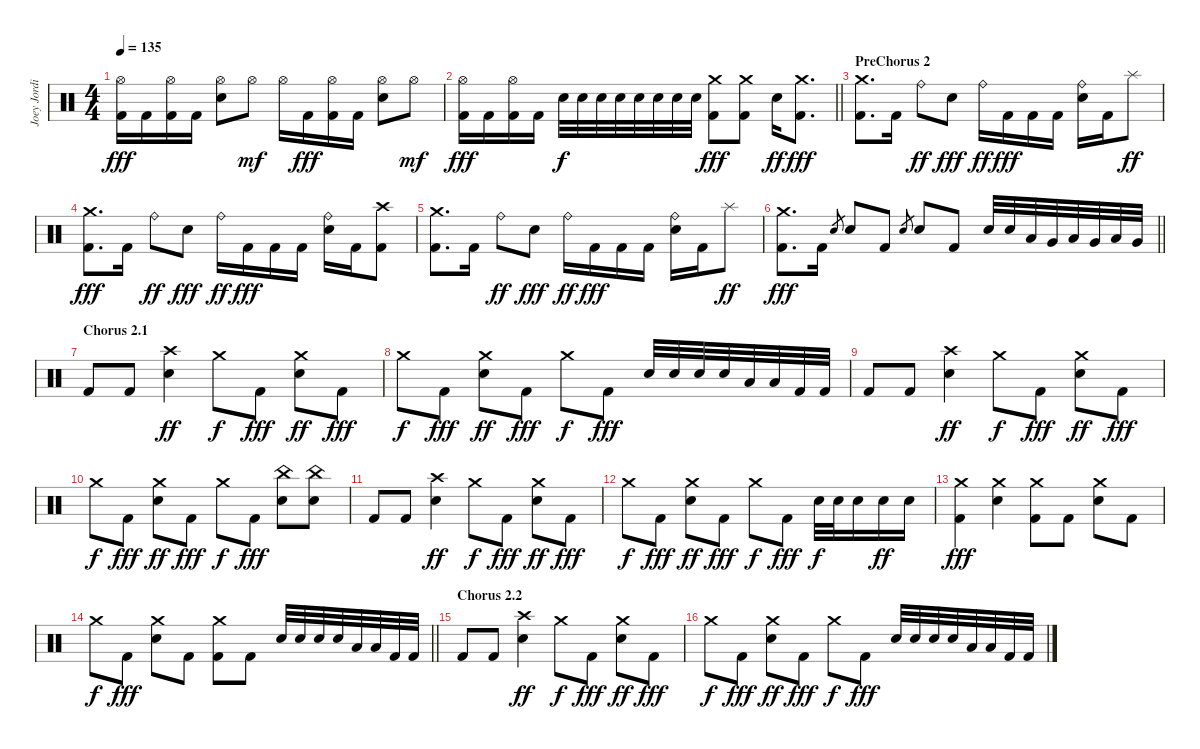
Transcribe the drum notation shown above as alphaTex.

\track ("Joey Jordison" "Joey Jordi") {instrument percussion}
\staff {score}
\articulation defaults
\ts (4 4)
\tempo 135
\clef neutral
\ks c
("Hi-Hat (open)" "Kick (hit) 2").16{dy fff} "Kick (hit) 2".16 ("Hi-Hat (open)" "Kick (hit) 2").16 "Kick (hit) 2".16 ("Hi-Hat (open)" "Electric Snare (hit)").8 "Hi-Hat (open)".8{dy mf} "Hi-Hat (open)".16 "Kick (hit) 2".16{dy fff} ("Hi-Hat (open)" "Kick (hit) 2").16 "Kick (hit) 2".16 ("Hi-Hat (open)" "Electric Snare (hit)").8 "Hi-Hat (open)".8{dy mf} |
\barLineRight lightlight
("Hi-Hat (open)" "Kick (hit) 2").16{dy fff} "Kick (hit) 2".16 ("Hi-Hat (open)" "Kick (hit) 2").16 "Kick (hit) 2".16 "Electric Snare (hit)".32{dy f} "Electric Snare (hit)".32 "Electric Snare (hit)".32 "Electric Snare (hit)".32 "Electric Snare (hit)".32 "Electric Snare (hit)".32 "Electric Snare (hit)".32 "Electric Snare (hit)".32 ("Crash medium (hit)" "Kick (hit) 2").8{dy fff} ("Crash medium (hit)" "Kick (hit) 2").8 "Electric Snare (hit)".16{dy ff} ("Crash medium (hit)" "Kick (hit) 2").8{d dy fff} |
\section ("" "PreChorus 2")
("Crash medium (hit)" "Kick (hit) 2").8{d} "Kick (hit) 2".16 "Ride (bell)".8{dy ff} "Electric Snare (hit)".8{dy fff} "Ride (bell)".16{dy ff} "Kick (hit) 2".16{dy fff} "Kick (hit) 2".16 "Kick (hit) 2".16 ("Ride (bell)" "Electric Snare (hit)").16 "Kick (hit) 2".16 "Splash (hit)".8{dy ff} |
("Crash medium (hit)" "Kick (hit) 2").8{d dy fff} "Kick (hit) 2".16 "Ride (bell)".8{dy ff} "Electric Snare (hit)".8{dy fff} "Ride (bell)".16{dy ff} "Kick (hit) 2".16{dy fff} "Kick (hit) 2".16 "Kick (hit) 2".16 ("Ride (bell)" "Electric Snare (hit)").16 "Kick (hit) 2".16 ("Crash high (hit)" "Kick (hit) 2").8 |
("Crash medium (hit)" "Kick (hit) 2").8{d} "Kick (hit) 2".16 "Ride (bell)".8{dy ff} "Electric Snare (hit)".8{dy fff} "Ride (bell)".16{dy ff} "Kick (hit) 2".16{dy fff} "Kick (hit) 2".16 "Kick (hit) 2".16 ("Ride (bell)" "Electric Snare (hit)").16 "Kick (hit) 2".16 "Splash (hit)".8{dy ff} |
\barLineRight lightlight
("Crash medium (hit)" "Kick (hit) 2").8{d dy fff} "Kick (hit) 2".16 "Electric Snare (hit)".8{gr} "Electric Snare (hit)".8 "Kick (hit) 2".8 "Electric Snare (hit)".8{gr} "Electric Snare (hit)".8 "Kick (hit) 2".8 "Electric Snare (hit)".32 "Electric Snare (hit)".32 "Low Tom (hit)".32 "Very Low Tom (hit)".32 "Low Tom (hit)".32 "Very Low Tom (hit)".32 "Low Tom (hit)".32 "Very Low Tom (hit)".32 |
\section ("" "Chorus 2.1")
"Kick (hit) 2".8 "Kick (hit) 2".8 ("Crash high (hit)" "Electric Snare (hit)").4{dy ff} "Crash medium (hit)".8{dy f} "Kick (hit) 2".8{dy fff} ("Crash medium (hit)" "Electric Snare (hit)").8{dy ff} "Kick (hit) 2".8{dy fff} |
"Crash medium (hit)".8{dy f} "Kick (hit) 2".8{dy fff} ("Crash medium (hit)" "Electric Snare (hit)").8{dy ff} "Kick (hit) 2".8{dy fff} "Crash medium (hit)".8{dy f} "Kick (hit) 2".8{dy fff} "Electric Snare (hit)".32 "Electric Snare (hit)".32 "Electric Snare (hit)".32 "Electric Snare (hit)".32 "Low Tom (hit)".32 "Low Tom (hit)".32 "Kick (hit) 2".32 "Kick (hit) 2".32 |
"Kick (hit) 2".8 "Kick (hit) 2".8 ("Crash high (hit)" "Electric Snare (hit)").4{dy ff} "Crash medium (hit)".8{dy f} "Kick (hit) 2".8{dy fff} ("Crash medium (hit)" "Electric Snare (hit)").8{dy ff} "Kick (hit) 2".8{dy fff} |
"Crash medium (hit)".8{dy f} "Kick (hit) 2".8{dy fff} ("Crash medium (hit)" "Electric Snare (hit)").8{dy ff} "Kick (hit) 2".8{dy fff} "Crash medium (hit)".8{dy f} "Kick (hit) 2".8{dy fff} ("China (hit)" "Electric Snare (hit)").8 ("China (hit)" "Electric Snare (hit)").8 |
"Kick (hit) 2".8 "Kick (hit) 2".8 ("Crash high (hit)" "Electric Snare (hit)").4{dy ff} "Crash medium (hit)".8{dy f} "Kick (hit) 2".8{dy fff} ("Crash medium (hit)" "Electric Snare (hit)").8{dy ff} "Kick (hit) 2".8{dy fff} |
"Crash medium (hit)".8{dy f} "Kick (hit) 2".8{dy fff} ("Crash medium (hit)" "Electric Snare (hit)").8{dy ff} "Kick (hit) 2".8{dy fff} "Crash medium (hit)".8{dy f} "Kick (hit) 2".8{dy fff} "Electric Snare (hit)".32{dy f} "Electric Snare (hit)".32 "Electric Snare (hit)".16 "Electric Snare (hit)".16{dy ff} "Electric Snare (hit)".16 |
("Crash medium (hit)" "Kick (hit) 2").4{dy fff} ("Crash medium (hit)" "Electric Snare (hit)").4 ("Crash medium (hit)" "Kick (hit) 2").8 "Kick (hit) 2".8 ("Crash medium (hit)" "Electric Snare (hit)").8 "Kick (hit) 2".8 |
\barLineRight lightlight "Crash medium (hit)".8{dy f} "Kick (hit) 2".8{dy fff}
("Crash medium (hit)" "Electric Snare (hit)").8 "Kick (hit) 2".8 ("Crash medium (hit)" "Kick (hit) 2").8 "Kick (hit) 2".8 "Electric Snare (hit)".32 "Electric Snare (hit)".32 "Electric Snare (hit)".32 "Electric Snare (hit)".32 "Low Tom (hit)".32 "Low Tom (hit)".32 "Kick (hit) 2".32 "Kick (hit) 2".32 |
\section ("" "Chorus 2.2")
"Kick (hit) 2".8 "Kick (hit) 2".8 ("Crash high (hit)" "Electric Snare (hit)").4{dy ff} "Crash medium (hit)".8{dy f} "Kick (hit) 2".8{dy fff} ("Crash medium (hit)" "Electric Snare (hit)").8{dy ff} "Kick (hit) 2".8{dy fff} |
"Crash medium (hit)".8{dy f} "Kick (hit) 2".8{dy fff} ("Crash medium (hit)" "Electric Snare (hit)").8{dy ff} "Kick (hit) 2".8{dy fff} "Crash medium (hit)".8{dy f} "Kick (hit) 2".8{dy fff} "Electric Snare (hit)".32 "Electric Snare (hit)".32 "Electric Snare (hit)".32 "Electric Snare (hit)".32 "Low Tom (hit)".32 "Low Tom (hit)".32 "Kick (hit) 2".32 "Kick (hit) 2".32
